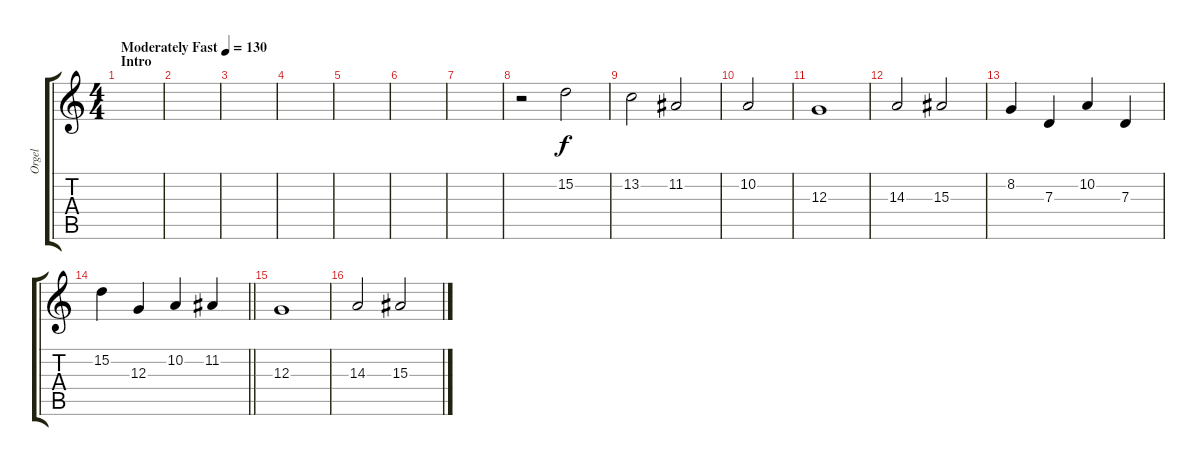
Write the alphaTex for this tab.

\track ("Orgel" "Orgel") {instrument drawbarorgan}
\staff {score tabs}
\tuning (E4 B3 G3 D3 A2 E2) {hide}
\ts (4 4)
\section ("" "Intro")
\tempo (130 "Moderately Fast")
\clef g2
\ks c
|
|
|
|
|
|
|
r.2 15.2.2 |
13.2.2 11.2.2 |
10.2.2 |
12.3.1 |
14.3.2 15.3.2 |
8.2.4 7.3.4 10.2.4 7.3.4 |
\barLineRight lightlight
15.2.4 12.3.4 10.2.4 11.2.4 |
12.3.1 |
14.3.2 15.3.2
